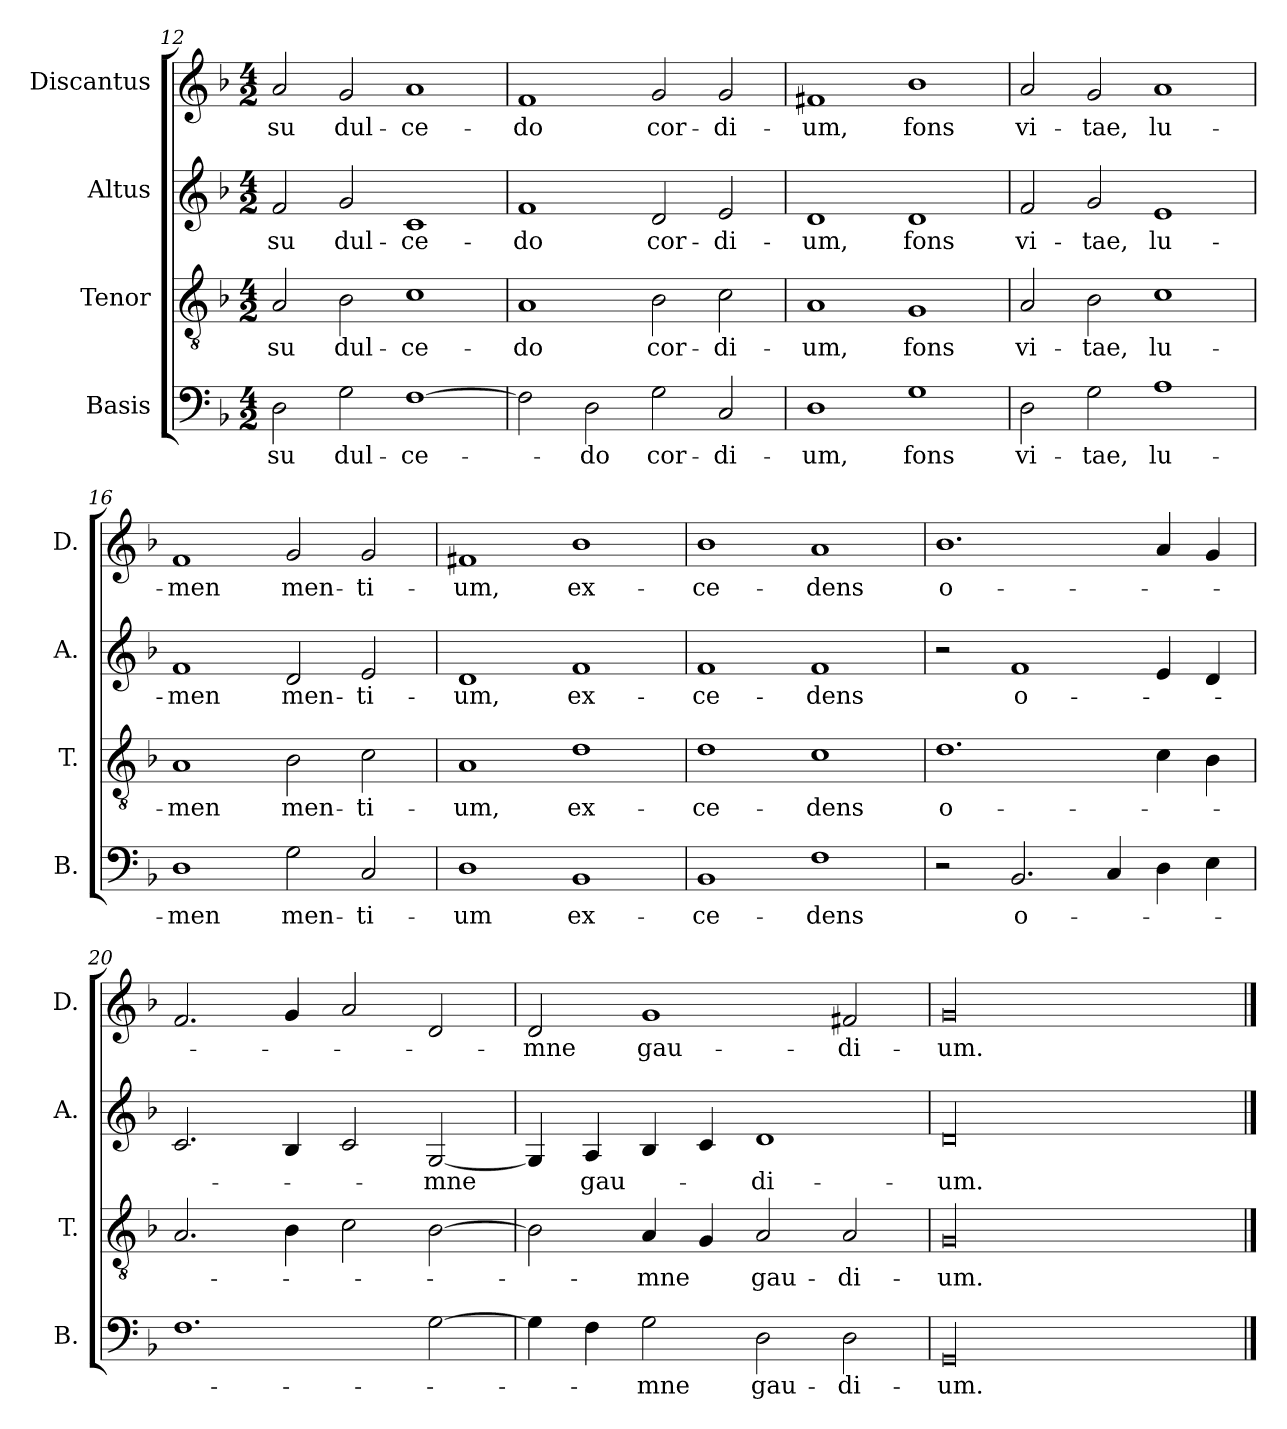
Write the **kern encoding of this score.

**kern	**text	**kern	**text	**kern	**text	**kern	**text
*part4	*part4	*part3	*part3	*part2	*part2	*part1	*part1
*staff4	*staff4	*staff3	*staff3	*staff2	*staff2	*staff1	*staff1
*I"Basis	*	*I"Tenor	*	*I"Altus	*	*I"Discantus	*
*I'B.	*	*I'T.	*	*I'A.	*	*I'D.	*
*clefF4	*	*clefGv2	*	*clefG2	*	*clefG2	*
*k[b-]	*	*k[b-]	*	*k[b-]	*	*k[b-]	*
*F:	*	*F:	*	*F:	*	*F:	*
*M4/2	*	*M4/2	*	*M4/2	*	*M4/2	*
=12	=12	=12	=12	=12	=12	=12	=12
!	!LO:LY:b	!	!LO:LY:b:rj	!	!LO:LY:b:rj	!	!LO:LY:b:rj
2D\	-su	2A/	-su	2f/	-su	2a/	-su
!	!LO:LY:b	!	!LO:LY:b:rj	!	!LO:LY:b:rj	!	!LO:LY:b:rj
2G\	dul-	2B-\	dul-	2g/	dul-	2g/	dul-
!	!LO:LY:b	!	!LO:LY:b:rj	!	!LO:LY:b:rj	!	!LO:LY:b:rj
[>1F	-ce-	1c	-ce-	1c	-ce-	1a	-ce-
=13	=13	=13	=13	=13	=13	=13	=13
!	!	!	!LO:LY:b:rj	!	!LO:LY:b:rj	!	!LO:LY:b:rj
2F\]	.	1A	-do	1f	-do	1f	-do
!	!LO:LY:b	!	!	!	!	!	!
2D\	-do	.	.	.	.	.	.
!	!LO:LY:b	!	!LO:LY:b:rj	!	!LO:LY:b:rj	!	!LO:LY:b:rj
2G\	cor-	2B-\	cor-	2d/	cor-	2g/	cor-
!	!LO:LY:b	!	!LO:LY:b:rj	!	!LO:LY:b:rj	!	!LO:LY:b:rj
2C/	-di-	2c\	-di-	2e/	-di-	2g/	-di-
!!LO:PB:g=z
=14	=14	=14	=14	=14	=14	=14	=14
!	!LO:LY:b	!	!LO:LY:b:rj	!	!LO:LY:b:rj	!	!LO:LY:b:rj
1D	-um,	1A	-um,	1d	-um,	1f#X	-um,
!	!LO:LY:b	!	!LO:LY:b:rj	!	!LO:LY:b:rj	!	!LO:LY:b:rj
1G	fons	1G	fons	1d	fons	1b-	fons
=15	=15	=15	=15	=15	=15	=15	=15
!	!LO:LY:b	!	!LO:LY:b:rj	!	!LO:LY:b:rj	!	!LO:LY:b:rj
2D\	vi-	2A/	vi-	2f/	vi-	2a/	vi-
!	!LO:LY:b	!	!LO:LY:b:rj	!	!LO:LY:b:rj	!	!LO:LY:b:rj
2G\	-tae,	2B-\	-tae,	2g/	-tae,	2g/	-tae,
!	!LO:LY:b	!	!LO:LY:b:rj	!	!LO:LY:b:rj	!	!LO:LY:b:rj
1A	lu-	1c	lu-	1e	lu-	1a	lu-
=16	=16	=16	=16	=16	=16	=16	=16
!	!LO:LY:b	!	!LO:LY:b:rj	!	!LO:LY:b:rj	!	!LO:LY:b:rj
1D	-men	1A	-men	1f	-men	1f	-men
!	!LO:LY:b	!	!LO:LY:b:rj	!	!LO:LY:b:rj	!	!LO:LY:b:rj
2G\	men-	2B-\	men-	2d/	men-	2g/	men-
!	!LO:LY:b	!	!LO:LY:b:rj	!	!LO:LY:b:rj	!	!LO:LY:b:rj
2C/	-ti-	2c\	-ti-	2e/	-ti-	2g/	-ti-
=17	=17	=17	=17	=17	=17	=17	=17
!	!LO:LY:b	!	!LO:LY:b:rj	!	!LO:LY:b:rj	!	!LO:LY:b:rj
1D	-um	1A	-um,	1d	-um,	1f#X	-um,
!	!LO:LY:b	!	!LO:LY:b:rj	!	!LO:LY:b:rj	!	!LO:LY:b:rj
1BB-	ex-	1d	ex-	1f	ex-	1b-	ex-
=18	=18	=18	=18	=18	=18	=18	=18
!	!LO:LY:b	!	!LO:LY:b:rj	!	!LO:LY:b:rj	!	!LO:LY:b:rj
1BB-	-ce-	1d	-ce-	1f	-ce-	1b-	-ce-
!	!LO:LY:b	!	!LO:LY:b:rj	!	!LO:LY:b:rj	!	!LO:LY:b:rj
1F	-dens	1c	-dens	1f	-dens	1a	-dens
!!LO:LB:g=z
=19	=19	=19	=19	=19	=19	=19	=19
!	!	!	!LO:LY:b:rj	!	!	!	!LO:LY:b:rj
2r	.	1.d	o-	2r	.	1.b-	o-
!	!LO:LY:b	!	!	!	!LO:LY:b:rj	!	!
2.BB-/	o-	.	.	1f	o-	.	.
4C/	.	.	.	.	.	.	.
4D\	.	4c\	.	4e/	.	4a/	.
4E\	.	4B-\	.	4d/	.	4g/	.
=20	=20	=20	=20	=20	=20	=20	=20
1.F	.	2.A/	.	2.c/	.	2.f/	.
.	.	4B-\	.	4B-/	.	4g/	.
.	.	2c\	.	2c/	.	2a/	.
!	!	!	!	!	!LO:LY:b:rj	!	!
[>2G\	.	[>2B-\	.	[<2G/	-mne	2d/	.
=21	=21	=21	=21	=21	=21	=21	=21
!	!	!	!	!	!	!	!LO:LY:b:rj
4G\]	.	2B-\]	.	4G/]	.	2d/	-mne
!	!	!	!	!	!LO:LY:b:rj	!	!
4F\	.	.	.	4A/	gau-	.	.
!	!LO:LY:b	!	!LO:LY:b:rj	!	!	!	!LO:LY:b:rj
2G\	-mne	4A/	-mne	4B-/	.	1g	gau-
.	.	4G/	.	4c/	.	.	.
!	!LO:LY:b	!	!LO:LY:b:rj	!	!LO:LY:b:rj	!	!
2D\	gau-	2A/	gau-	1d	-di-	.	.
!	!LO:LY:b	!	!LO:LY:b:rj	!	!	!	!LO:LY:b:rj
2D\	-di-	2A/	-di-	.	.	2f#X/	-di-
=22	=22	=22	=22	=22	=22	=22	=22
!	!LO:LY:b	!	!LO:LY:b:rj	!	!LO:LY:b:rj	!	!LO:LY:b:rj
00GG	-um.	00G	-um.	00d	-um.	00g	-um.
==	==	==	==	==	==	==	==
*-	*-	*-	*-	*-	*-	*-	*-
